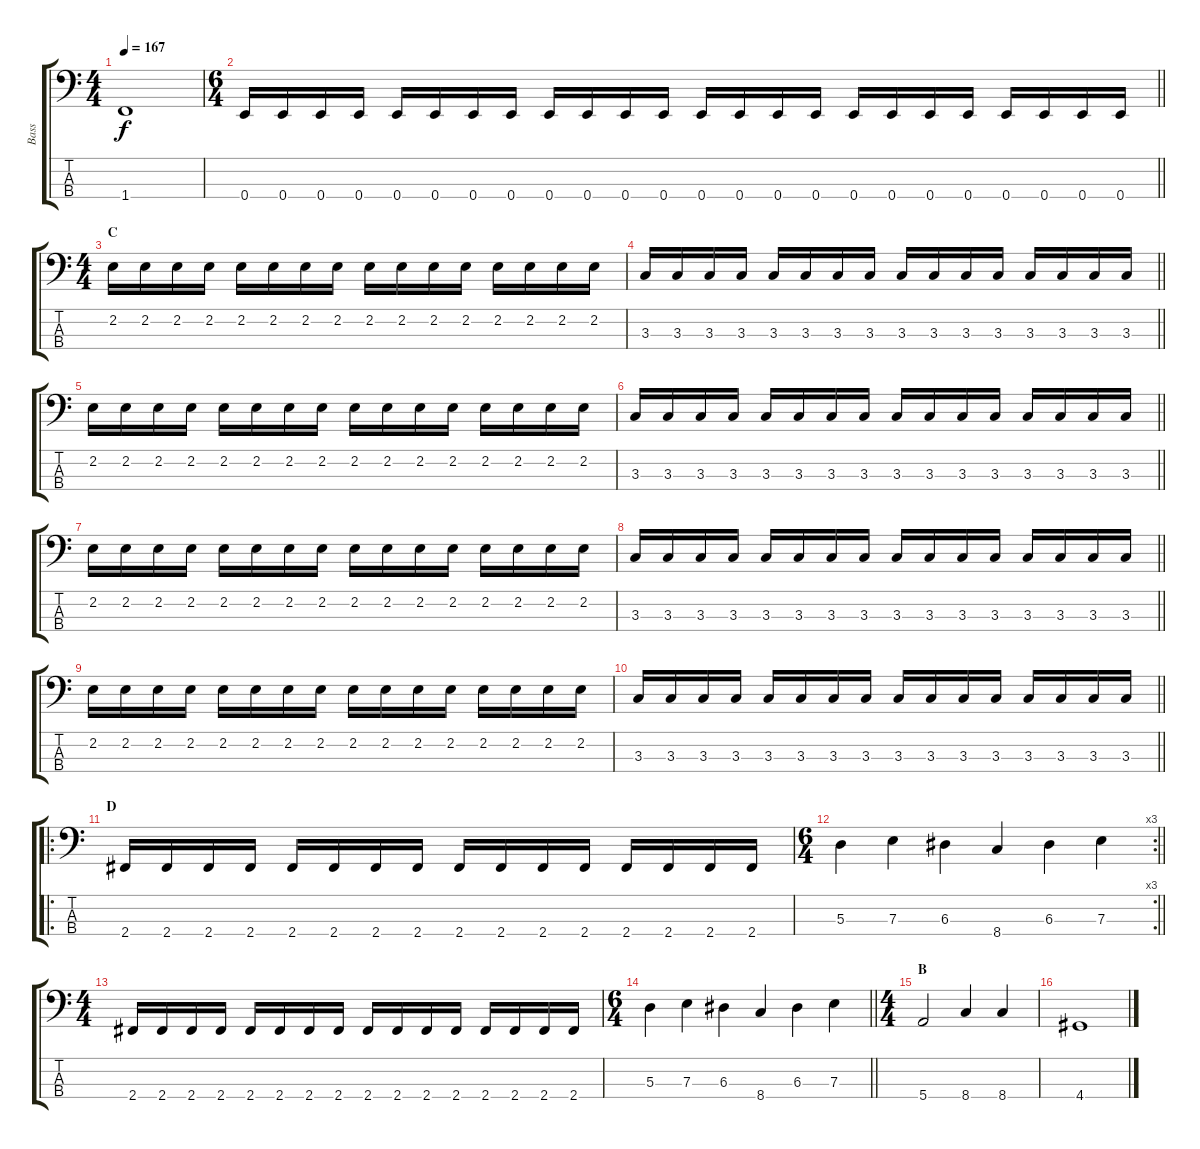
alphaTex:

\track ("Bass" "Bass") {instrument electricbassfinger}
\staff {score tabs}
\tuning (G2 D2 A1 E1) {hide}
\ts (4 4)
\tempo 167
\clef f4
\ks c
1.4.1{dy f} |
\ts (6 4)
\barLineRight lightlight
0.4.16 0.4.16 0.4.16 0.4.16 0.4.16 0.4.16 0.4.16 0.4.16 0.4.16 0.4.16 0.4.16 0.4.16 0.4.16 0.4.16 0.4.16 0.4.16 0.4.16 0.4.16 0.4.16 0.4.16 0.4.16 0.4.16 0.4.16 0.4.16 |
\ts (4 4)
\section ("" "C")
2.2.16 2.2.16 2.2.16 2.2.16 2.2.16 2.2.16 2.2.16 2.2.16 2.2.16 2.2.16 2.2.16 2.2.16 2.2.16 2.2.16 2.2.16 2.2.16 |
\barLineRight lightlight
3.3.16 3.3.16 3.3.16 3.3.16 3.3.16 3.3.16 3.3.16 3.3.16 3.3.16 3.3.16 3.3.16 3.3.16 3.3.16 3.3.16 3.3.16 3.3.16 |
\section ("" "")
2.2.16 2.2.16 2.2.16 2.2.16 2.2.16 2.2.16 2.2.16 2.2.16 2.2.16 2.2.16 2.2.16 2.2.16 2.2.16 2.2.16 2.2.16 2.2.16 |
\barLineRight lightlight
3.3.16 3.3.16 3.3.16 3.3.16 3.3.16 3.3.16 3.3.16 3.3.16 3.3.16 3.3.16 3.3.16 3.3.16 3.3.16 3.3.16 3.3.16 3.3.16 |
\section ("" "")
2.2.16 2.2.16 2.2.16 2.2.16 2.2.16 2.2.16 2.2.16 2.2.16 2.2.16 2.2.16 2.2.16 2.2.16 2.2.16 2.2.16 2.2.16 2.2.16 |
\barLineRight lightlight
3.3.16 3.3.16 3.3.16 3.3.16 3.3.16 3.3.16 3.3.16 3.3.16 3.3.16 3.3.16 3.3.16 3.3.16 3.3.16 3.3.16 3.3.16 3.3.16 |
\section ("" "")
2.2.16 2.2.16 2.2.16 2.2.16 2.2.16 2.2.16 2.2.16 2.2.16 2.2.16 2.2.16 2.2.16 2.2.16 2.2.16 2.2.16 2.2.16 2.2.16 |
\barLineRight lightlight
3.3.16 3.3.16 3.3.16 3.3.16 3.3.16 3.3.16 3.3.16 3.3.16 3.3.16 3.3.16 3.3.16 3.3.16 3.3.16 3.3.16 3.3.16 3.3.16 |
\ro
\section ("" "D")
2.4.16 2.4.16 2.4.16 2.4.16 2.4.16 2.4.16 2.4.16 2.4.16 2.4.16 2.4.16 2.4.16 2.4.16 2.4.16 2.4.16 2.4.16 2.4.16 |
\rc 3
\ts (6 4)
\barLineRight lightlight
5.3.4 7.3.4 6.3.4 8.4.4 6.3.4 7.3.4 |
\ts (4 4)
\section ("" "")
2.4.16 2.4.16 2.4.16 2.4.16 2.4.16 2.4.16 2.4.16 2.4.16 2.4.16 2.4.16 2.4.16 2.4.16 2.4.16 2.4.16 2.4.16 2.4.16 |
\ts (6 4)
\barLineRight lightlight
5.3.4 7.3.4 6.3.4 8.4.4 6.3.4 7.3.4 |
\ts (4 4)
\section ("" "B")
5.4.2 8.4.4 8.4.4 |
4.4.1
